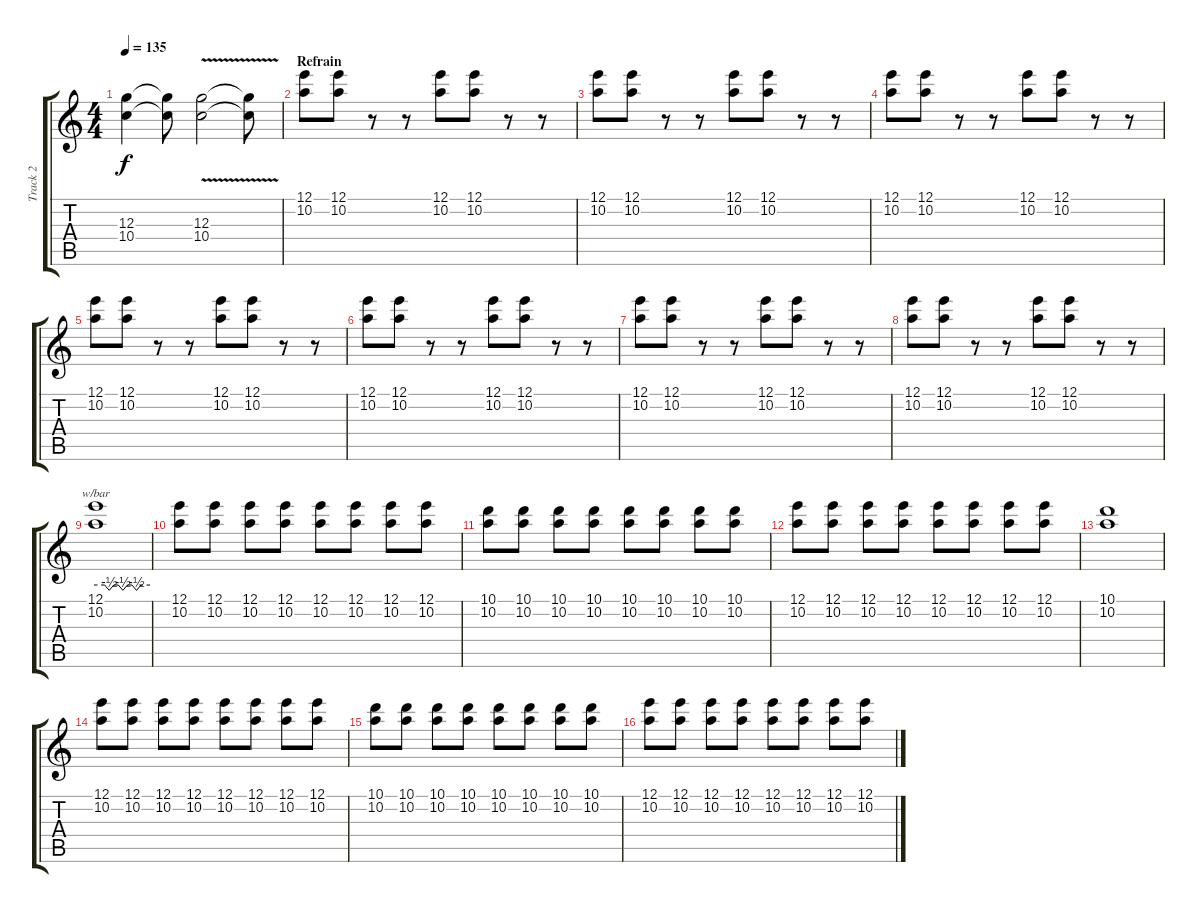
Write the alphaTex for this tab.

\track ("Track 2" "Track 2") {instrument distortionguitar}
\staff {score tabs}
\tuning (E4 B3 G3 D3 A2 E2) {hide}
\ts (4 4)
\tempo 135
\clef g2
\ks c
(12.3 10.4).4{dy f} (12.3{t} 10.4{t}).8 (12.3{v} 10.4{v}).2 (12.3{t} 10.4{t}).8 |
\section ("" "Refrain")
(12.1 10.2).8 (12.1 10.2).8 r.8 r.8 (12.1 10.2).8 (12.1 10.2).8 r.8 r.8 |
(12.1 10.2).8 (12.1 10.2).8 r.8 r.8 (12.1 10.2).8 (12.1 10.2).8 r.8 r.8 |
(12.1 10.2).8 (12.1 10.2).8 r.8 r.8 (12.1 10.2).8 (12.1 10.2).8 r.8 r.8 |
(12.1 10.2).8 (12.1 10.2).8 r.8 r.8 (12.1 10.2).8 (12.1 10.2).8 r.8 r.8 |
(12.1 10.2).8 (12.1 10.2).8 r.8 r.8 (12.1 10.2).8 (12.1 10.2).8 r.8 r.8 |
(12.1 10.2).8 (12.1 10.2).8 r.8 r.8 (12.1 10.2).8 (12.1 10.2).8 r.8 r.8 |
(12.1 10.2).8 (12.1 10.2).8 r.8 r.8 (12.1 10.2).8 (12.1 10.2).8 r.8 r.8 |
(12.1 10.2).1{tbe (custom default 0 0 10 0 15 -2 20 0 25 0 30 -2 35 0 40 0 45 -2 50 0 60 0)} |
(12.1 10.2).8 (12.1 10.2).8 (12.1 10.2).8 (12.1 10.2).8 (12.1 10.2).8 (12.1 10.2).8 (12.1 10.2).8 (12.1 10.2).8 |
(10.1 10.2).8 (10.1 10.2).8 (10.1 10.2).8 (10.1 10.2).8 (10.1 10.2).8 (10.1 10.2).8 (10.1 10.2).8 (10.1 10.2).8 |
(12.1 10.2).8 (12.1 10.2).8 (12.1 10.2).8 (12.1 10.2).8 (12.1 10.2).8 (12.1 10.2).8 (12.1 10.2).8 (12.1 10.2).8 |
(10.1 10.2).1 |
(12.1 10.2).8 (12.1 10.2).8 (12.1 10.2).8 (12.1 10.2).8 (12.1 10.2).8 (12.1 10.2).8 (12.1 10.2).8 (12.1 10.2).8 |
(10.1 10.2).8 (10.1 10.2).8 (10.1 10.2).8 (10.1 10.2).8 (10.1 10.2).8 (10.1 10.2).8 (10.1 10.2).8 (10.1 10.2).8 |
(12.1 10.2).8 (12.1 10.2).8 (12.1 10.2).8 (12.1 10.2).8 (12.1 10.2).8 (12.1 10.2).8 (12.1 10.2).8 (12.1 10.2).8
